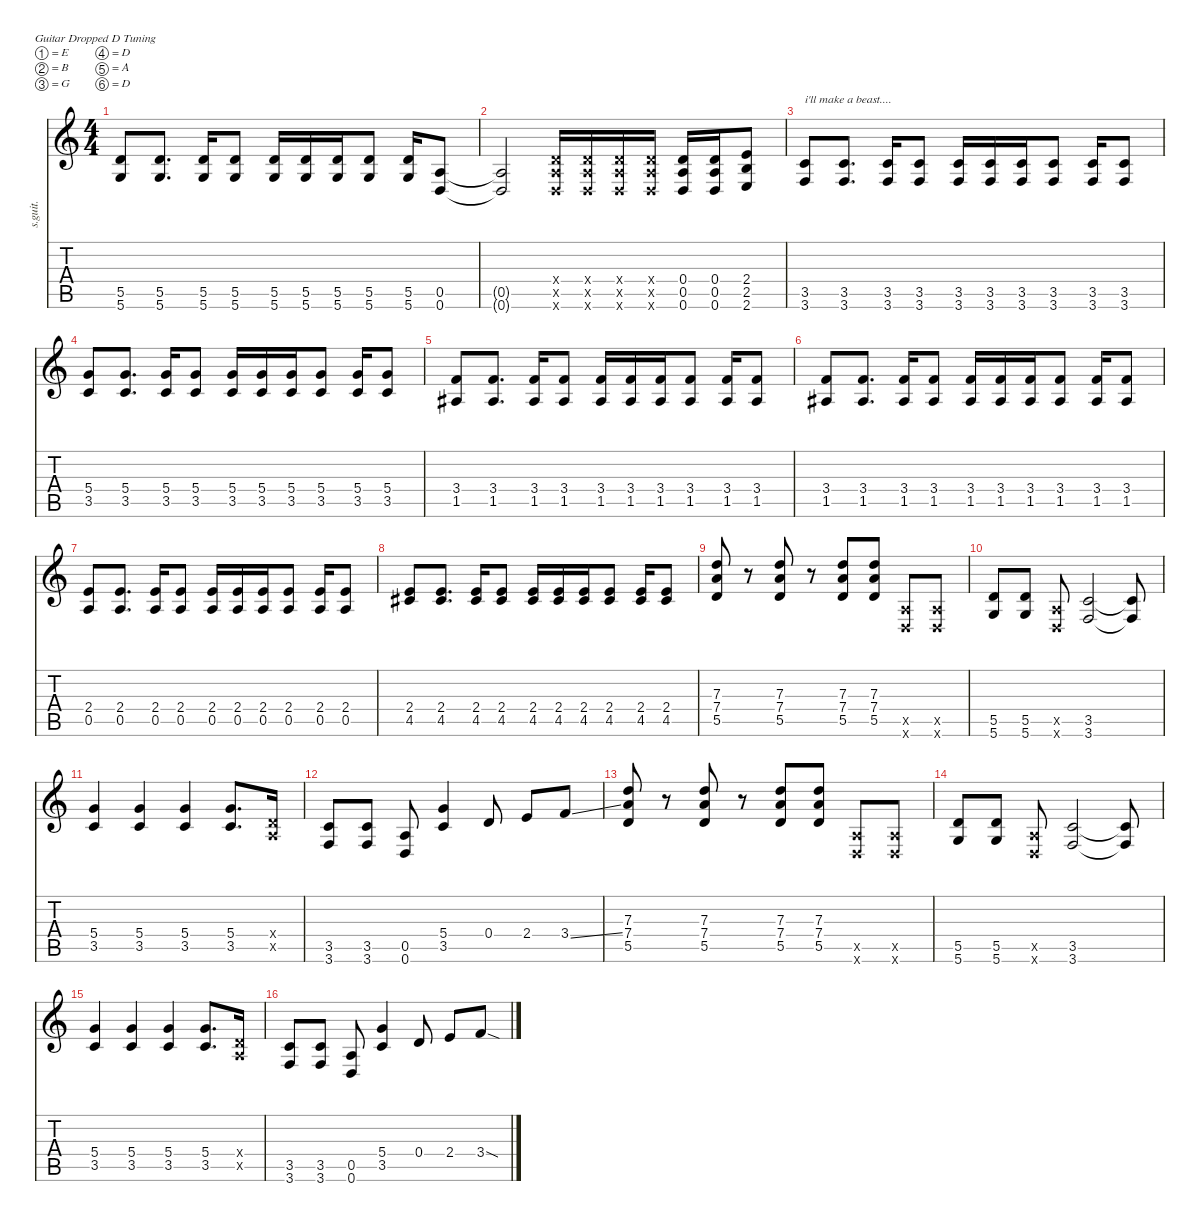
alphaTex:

\defaultSystemsLayout 4
\hideDynamics
\bracketExtendMode nobrackets
\track ("Zacky Vengeance (Rhythm)" "s.guit.") {instrument distortionguitar}
\staff {score tabs}
\tuning (E4 B3 G3 D3 A2 D2)
\ts (4 4)
\tempo (125 hide)
\clef g2
\ks c
(5.5 5.6).8{lyrics (0 "") lyrics (1 "") lyrics (2 "") lyrics (3 "") lyrics (4 "") dy mf} (5.5 5.6).8{d lyrics (0 "") lyrics (1 "") lyrics (2 "") lyrics (3 "") lyrics (4 "")} (5.5 5.6).16{lyrics (0 "") lyrics (1 "") lyrics (2 "") lyrics (3 "") lyrics (4 "")} (5.5 5.6).8{lyrics (0 "") lyrics (1 "") lyrics (2 "") lyrics (3 "") lyrics (4 "")} (5.5 5.6).16{lyrics (0 "") lyrics (1 "") lyrics (2 "") lyrics (3 "") lyrics (4 "")} (5.5 5.6).16{lyrics (0 "") lyrics (1 "") lyrics (2 "") lyrics (3 "") lyrics (4 "")} (5.5 5.6).16{lyrics (0 "") lyrics (1 "") lyrics (2 "") lyrics (3 "") lyrics (4 "")} (5.5 5.6).8{lyrics (0 "") lyrics (1 "") lyrics (2 "") lyrics (3 "") lyrics (4 "")} (5.5 5.6).16{lyrics (0 "") lyrics (1 "") lyrics (2 "") lyrics (3 "") lyrics (4 "")} (0.5 0.6).8{lyrics (0 "") lyrics (1 "") lyrics (2 "") lyrics (3 "") lyrics (4 "")} |
(0.5{t} 0.6{t}).2{lyrics (0 "") lyrics (1 "") lyrics (2 "") lyrics (3 "") lyrics (4 "") dy f} (0.4{x} 0.5{x} 0.6{x}).16{lyrics (0 "") lyrics (1 "") lyrics (2 "") lyrics (3 "") lyrics (4 "") dy mf} (0.4{x} 0.5{x} 0.6{x}).16{lyrics (0 "") lyrics (1 "") lyrics (2 "") lyrics (3 "") lyrics (4 "")} (0.4{x} 0.5{x} 0.6{x}).16{lyrics (0 "") lyrics (1 "") lyrics (2 "") lyrics (3 "") lyrics (4 "")} (0.4{x} 0.5{x} 0.6{x}).16{lyrics (0 "") lyrics (1 "") lyrics (2 "") lyrics (3 "") lyrics (4 "")} (0.4 0.5 0.6).16{lyrics (0 "") lyrics (1 "") lyrics (2 "") lyrics (3 "") lyrics (4 "")} (0.4 0.5 0.6).16{lyrics (0 "") lyrics (1 "") lyrics (2 "") lyrics (3 "") lyrics (4 "")} (2.4 2.5 2.6).8{lyrics (0 "") lyrics (1 "") lyrics (2 "") lyrics (3 "") lyrics (4 "")} |
(3.5 3.6).8{txt "i'll make a beast...." lyrics (0 "") lyrics (1 "") lyrics (2 "") lyrics (3 "") lyrics (4 "")} (3.5 3.6).8{d lyrics (0 "") lyrics (1 "") lyrics (2 "") lyrics (3 "") lyrics (4 "")} (3.5 3.6).16{lyrics (0 "") lyrics (1 "") lyrics (2 "") lyrics (3 "") lyrics (4 "")} (3.5 3.6).8{lyrics (0 "") lyrics (1 "") lyrics (2 "") lyrics (3 "") lyrics (4 "")} (3.5 3.6).16{lyrics (0 "") lyrics (1 "") lyrics (2 "") lyrics (3 "") lyrics (4 "")} (3.5 3.6).16{lyrics (0 "") lyrics (1 "") lyrics (2 "") lyrics (3 "") lyrics (4 "")} (3.5 3.6).16{lyrics (0 "") lyrics (1 "") lyrics (2 "") lyrics (3 "") lyrics (4 "")} (3.5 3.6).8{lyrics (0 "") lyrics (1 "") lyrics (2 "") lyrics (3 "") lyrics (4 "")} (3.5 3.6).16{lyrics (0 "") lyrics (1 "") lyrics (2 "") lyrics (3 "") lyrics (4 "")} (3.5 3.6).8{lyrics (0 "") lyrics (1 "") lyrics (2 "") lyrics (3 "") lyrics (4 "")} |
(5.4 3.5).8{lyrics (0 "") lyrics (1 "") lyrics (2 "") lyrics (3 "") lyrics (4 "")} (5.4 3.5).8{d lyrics (0 "") lyrics (1 "") lyrics (2 "") lyrics (3 "") lyrics (4 "")} (5.4 3.5).16{lyrics (0 "") lyrics (1 "") lyrics (2 "") lyrics (3 "") lyrics (4 "")} (5.4 3.5).8{lyrics (0 "") lyrics (1 "") lyrics (2 "") lyrics (3 "") lyrics (4 "")} (5.4 3.5).16{lyrics (0 "") lyrics (1 "") lyrics (2 "") lyrics (3 "") lyrics (4 "")} (5.4 3.5).16{lyrics (0 "") lyrics (1 "") lyrics (2 "") lyrics (3 "") lyrics (4 "")} (5.4 3.5).16{lyrics (0 "") lyrics (1 "") lyrics (2 "") lyrics (3 "") lyrics (4 "")} (5.4 3.5).8{lyrics (0 "") lyrics (1 "") lyrics (2 "") lyrics (3 "") lyrics (4 "")} (5.4 3.5).16{lyrics (0 "") lyrics (1 "") lyrics (2 "") lyrics (3 "") lyrics (4 "")} (5.4 3.5).8{lyrics (0 "") lyrics (1 "") lyrics (2 "") lyrics (3 "") lyrics (4 "")} |
(3.4 1.5{acc #}).8{lyrics (0 "") lyrics (1 "") lyrics (2 "") lyrics (3 "") lyrics (4 "")} (3.4 1.5{acc #}).8{d lyrics (0 "") lyrics (1 "") lyrics (2 "") lyrics (3 "") lyrics (4 "")} (3.4 1.5{acc #}).16{lyrics (0 "") lyrics (1 "") lyrics (2 "") lyrics (3 "") lyrics (4 "")} (3.4 1.5{acc #}).8{lyrics (0 "") lyrics (1 "") lyrics (2 "") lyrics (3 "") lyrics (4 "")} (3.4 1.5{acc #}).16{lyrics (0 "") lyrics (1 "") lyrics (2 "") lyrics (3 "") lyrics (4 "")} (3.4 1.5{acc #}).16{lyrics (0 "") lyrics (1 "") lyrics (2 "") lyrics (3 "") lyrics (4 "")} (3.4 1.5{acc #}).16{lyrics (0 "") lyrics (1 "") lyrics (2 "") lyrics (3 "") lyrics (4 "")} (3.4 1.5{acc #}).8{lyrics (0 "") lyrics (1 "") lyrics (2 "") lyrics (3 "") lyrics (4 "")} (3.4 1.5{acc #}).16{lyrics (0 "") lyrics (1 "") lyrics (2 "") lyrics (3 "") lyrics (4 "")} (3.4 1.5{acc #}).8{lyrics (0 "") lyrics (1 "") lyrics (2 "") lyrics (3 "") lyrics (4 "")} |
(3.4 1.5{acc #}).8{lyrics (0 "") lyrics (1 "") lyrics (2 "") lyrics (3 "") lyrics (4 "")} (3.4 1.5{acc #}).8{d lyrics (0 "") lyrics (1 "") lyrics (2 "") lyrics (3 "") lyrics (4 "")} (3.4 1.5{acc #}).16{lyrics (0 "") lyrics (1 "") lyrics (2 "") lyrics (3 "") lyrics (4 "")} (3.4 1.5{acc #}).8{lyrics (0 "") lyrics (1 "") lyrics (2 "") lyrics (3 "") lyrics (4 "")} (3.4 1.5{acc #}).16{lyrics (0 "") lyrics (1 "") lyrics (2 "") lyrics (3 "") lyrics (4 "")} (3.4 1.5{acc #}).16{lyrics (0 "") lyrics (1 "") lyrics (2 "") lyrics (3 "") lyrics (4 "")} (3.4 1.5{acc #}).16{lyrics (0 "") lyrics (1 "") lyrics (2 "") lyrics (3 "") lyrics (4 "")} (3.4 1.5{acc #}).8{lyrics (0 "") lyrics (1 "") lyrics (2 "") lyrics (3 "") lyrics (4 "")} (3.4 1.5{acc #}).16{lyrics (0 "") lyrics (1 "") lyrics (2 "") lyrics (3 "") lyrics (4 "")} (3.4 1.5{acc #}).8{lyrics (0 "") lyrics (1 "") lyrics (2 "") lyrics (3 "") lyrics (4 "")} |
(2.4 0.5).8{lyrics (0 "") lyrics (1 "") lyrics (2 "") lyrics (3 "") lyrics (4 "")} (2.4 0.5).8{d lyrics (0 "") lyrics (1 "") lyrics (2 "") lyrics (3 "") lyrics (4 "")} (2.4 0.5).16{lyrics (0 "") lyrics (1 "") lyrics (2 "") lyrics (3 "") lyrics (4 "")} (2.4 0.5).8{lyrics (0 "") lyrics (1 "") lyrics (2 "") lyrics (3 "") lyrics (4 "")} (2.4 0.5).16{lyrics (0 "") lyrics (1 "") lyrics (2 "") lyrics (3 "") lyrics (4 "")} (2.4 0.5).16{lyrics (0 "") lyrics (1 "") lyrics (2 "") lyrics (3 "") lyrics (4 "")} (2.4 0.5).16{lyrics (0 "") lyrics (1 "") lyrics (2 "") lyrics (3 "") lyrics (4 "")} (2.4 0.5).8{lyrics (0 "") lyrics (1 "") lyrics (2 "") lyrics (3 "") lyrics (4 "")} (2.4 0.5).16{lyrics (0 "") lyrics (1 "") lyrics (2 "") lyrics (3 "") lyrics (4 "")} (2.4 0.5).8{lyrics (0 "") lyrics (1 "") lyrics (2 "") lyrics (3 "") lyrics (4 "")} |
(2.4 4.5{acc #}).8{lyrics (0 "") lyrics (1 "") lyrics (2 "") lyrics (3 "") lyrics (4 "")} (2.4 4.5{acc #}).8{d lyrics (0 "") lyrics (1 "") lyrics (2 "") lyrics (3 "") lyrics (4 "")} (2.4 4.5{acc #}).16{lyrics (0 "") lyrics (1 "") lyrics (2 "") lyrics (3 "") lyrics (4 "")} (2.4 4.5{acc #}).8{lyrics (0 "") lyrics (1 "") lyrics (2 "") lyrics (3 "") lyrics (4 "")} (2.4 4.5{acc #}).16{lyrics (0 "") lyrics (1 "") lyrics (2 "") lyrics (3 "") lyrics (4 "")} (2.4 4.5{acc #}).16{lyrics (0 "") lyrics (1 "") lyrics (2 "") lyrics (3 "") lyrics (4 "")} (2.4 4.5{acc #}).16{lyrics (0 "") lyrics (1 "") lyrics (2 "") lyrics (3 "") lyrics (4 "")} (2.4 4.5{acc #}).8{lyrics (0 "") lyrics (1 "") lyrics (2 "") lyrics (3 "") lyrics (4 "")} (2.4 4.5{acc #}).16{lyrics (0 "") lyrics (1 "") lyrics (2 "") lyrics (3 "") lyrics (4 "")} (2.4 4.5{acc #}).8{lyrics (0 "") lyrics (1 "") lyrics (2 "") lyrics (3 "") lyrics (4 "")} |
(7.3 7.4 5.5).8{lyrics (0 "") lyrics (1 "") lyrics (2 "") lyrics (3 "") lyrics (4 "") dy f} r.8 (7.3 7.4 5.5).8{lyrics (0 "") lyrics (1 "") lyrics (2 "") lyrics (3 "") lyrics (4 "")} r.8 (7.3 7.4 5.5).8{lyrics (0 "") lyrics (1 "") lyrics (2 "") lyrics (3 "") lyrics (4 "")} (7.3 7.4 5.5).8{lyrics (0 "") lyrics (1 "") lyrics (2 "") lyrics (3 "") lyrics (4 "")} (0.5{x} 0.6{x}).8{lyrics (0 "") lyrics (1 "") lyrics (2 "") lyrics (3 "") lyrics (4 "")} (0.5{x} 0.6{x}).8{lyrics (0 "") lyrics (1 "") lyrics (2 "") lyrics (3 "") lyrics (4 "")} |
(5.5 5.6).8{lyrics (0 "") lyrics (1 "") lyrics (2 "") lyrics (3 "") lyrics (4 "")} (5.5 5.6).8{lyrics (0 "") lyrics (1 "") lyrics (2 "") lyrics (3 "") lyrics (4 "")} (0.5{x} 0.6{x}).8{lyrics (0 "") lyrics (1 "") lyrics (2 "") lyrics (3 "") lyrics (4 "")} (3.5 3.6).2{lyrics (0 "") lyrics (1 "") lyrics (2 "") lyrics (3 "") lyrics (4 "")} (3.5{t} 3.6{t}).8{lyrics (0 "") lyrics (1 "") lyrics (2 "") lyrics (3 "") lyrics (4 "")} |
(5.4 3.5).4{lyrics (0 "") lyrics (1 "") lyrics (2 "") lyrics (3 "") lyrics (4 "")} (5.4 3.5).4{lyrics (0 "") lyrics (1 "") lyrics (2 "") lyrics (3 "") lyrics (4 "")} (5.4 3.5).4{lyrics (0 "") lyrics (1 "") lyrics (2 "") lyrics (3 "") lyrics (4 "")} (5.4 3.5).8{d lyrics (0 "") lyrics (1 "") lyrics (2 "") lyrics (3 "") lyrics (4 "")} (0.4{x} 0.5{x}).16{lyrics (0 "") lyrics (1 "") lyrics (2 "") lyrics (3 "") lyrics (4 "")} |
(3.5 3.6).8{lyrics (0 "") lyrics (1 "") lyrics (2 "") lyrics (3 "") lyrics (4 "")} (3.5 3.6).8{lyrics (0 "") lyrics (1 "") lyrics (2 "") lyrics (3 "") lyrics (4 "")} (0.5 0.6).8{lyrics (0 "") lyrics (1 "") lyrics (2 "") lyrics (3 "") lyrics (4 "")} (5.4 3.5).4{lyrics (0 "") lyrics (1 "") lyrics (2 "") lyrics (3 "") lyrics (4 "")} 0.4.8{lyrics (0 "") lyrics (1 "") lyrics (2 "") lyrics (3 "") lyrics (4 "")} 2.4.8{lyrics (0 "") lyrics (1 "") lyrics (2 "") lyrics (3 "") lyrics (4 "")} 3.4{ss}.8{lyrics (0 "") lyrics (1 "") lyrics (2 "") lyrics (3 "") lyrics (4 "")} |
(7.3 7.4 5.5).8{lyrics (0 "") lyrics (1 "") lyrics (2 "") lyrics (3 "") lyrics (4 "")} r.8 (7.3 7.4 5.5).8{lyrics (0 "") lyrics (1 "") lyrics (2 "") lyrics (3 "") lyrics (4 "")} r.8 (7.3 7.4 5.5).8{lyrics (0 "") lyrics (1 "") lyrics (2 "") lyrics (3 "") lyrics (4 "")} (7.3 7.4 5.5).8{lyrics (0 "") lyrics (1 "") lyrics (2 "") lyrics (3 "") lyrics (4 "")} (0.5{x} 0.6{x}).8{lyrics (0 "") lyrics (1 "") lyrics (2 "") lyrics (3 "") lyrics (4 "")} (0.5{x} 0.6{x}).8{lyrics (0 "") lyrics (1 "") lyrics (2 "") lyrics (3 "") lyrics (4 "")} |
(5.5 5.6).8{lyrics (0 "") lyrics (1 "") lyrics (2 "") lyrics (3 "") lyrics (4 "")} (5.5 5.6).8{lyrics (0 "") lyrics (1 "") lyrics (2 "") lyrics (3 "") lyrics (4 "")} (0.5{x} 0.6{x}).8{lyrics (0 "") lyrics (1 "") lyrics (2 "") lyrics (3 "") lyrics (4 "")} (3.5 3.6).2{lyrics (0 "") lyrics (1 "") lyrics (2 "") lyrics (3 "") lyrics (4 "")} (3.5{t} 3.6{t}).8{lyrics (0 "") lyrics (1 "") lyrics (2 "") lyrics (3 "") lyrics (4 "")} |
(5.4 3.5).4{lyrics (0 "") lyrics (1 "") lyrics (2 "") lyrics (3 "") lyrics (4 "")} (5.4 3.5).4{lyrics (0 "") lyrics (1 "") lyrics (2 "") lyrics (3 "") lyrics (4 "")} (5.4 3.5).4{lyrics (0 "") lyrics (1 "") lyrics (2 "") lyrics (3 "") lyrics (4 "")} (5.4 3.5).8{d lyrics (0 "") lyrics (1 "") lyrics (2 "") lyrics (3 "") lyrics (4 "")} (0.4{x} 0.5{x}).16{lyrics (0 "") lyrics (1 "") lyrics (2 "") lyrics (3 "") lyrics (4 "")} |
(3.5 3.6).8{lyrics (0 "") lyrics (1 "") lyrics (2 "") lyrics (3 "") lyrics (4 "")} (3.5 3.6).8{lyrics (0 "") lyrics (1 "") lyrics (2 "") lyrics (3 "") lyrics (4 "")} (0.5 0.6).8{lyrics (0 "") lyrics (1 "") lyrics (2 "") lyrics (3 "") lyrics (4 "")} (5.4 3.5).4{lyrics (0 "") lyrics (1 "") lyrics (2 "") lyrics (3 "") lyrics (4 "")} 0.4.8{lyrics (0 "") lyrics (1 "") lyrics (2 "") lyrics (3 "") lyrics (4 "")} 2.4.8{lyrics (0 "") lyrics (1 "") lyrics (2 "") lyrics (3 "") lyrics (4 "")} 3.4{sod}.8{lyrics (0 "") lyrics (1 "") lyrics (2 "") lyrics (3 "") lyrics (4 "")}
